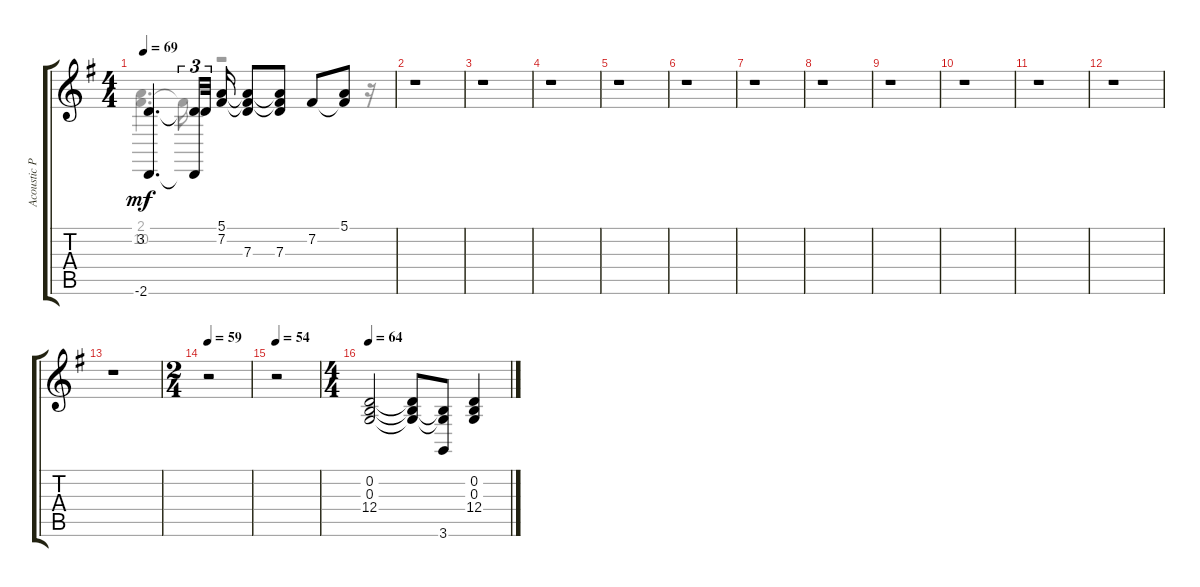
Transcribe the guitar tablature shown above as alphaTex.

\track ("Acoustic Piano" "Acoustic P") {instrument acousticgrandpiano}
\staff {score tabs}
\tuning (E4 B3 G3 D3 A2 E2) {hide}
\voice
\ts (4 4)
\tempo 69
\clef g2
\ks eminor
(3.2 -2.6).4{d dy mf} (3.2{t} -2.6{t}).16{tu (3 2)} 3.2{t}.32{tu (3 2)} (5.1 7.2).16 (5.1{t} 7.2{t} 7.3).8 (5.1{t} 7.2{t} 7.3).8 7.2.8 (5.1 7.2{t}).8 |
r.1 |
r.1 |
r.1 |
r.1 |
r.1 |
r.1 |
r.1 |
r.1 |
r.1 |
r.1 |
r.1 |
r.1 |
\ts (2 4)
\tempo 59
r.2 |
\tempo 54
r.2 |
\ts (4 4)
\tempo 64
(0.2 0.3 12.4).2 (0.2{t} 0.3{t} 12.4{t}).8 (0.2{t} 0.3{t} 3.6).8 (0.2 0.3 12.4).4
\voice
\clef g2
\ottava regular
\simile none
\ks eminor
(2.1 10.2).4{d dy mf} 2.1{t}.16 r.2 r.16 |
|
|
|
|
|
|
|
|
|
|
|
|
|
|
